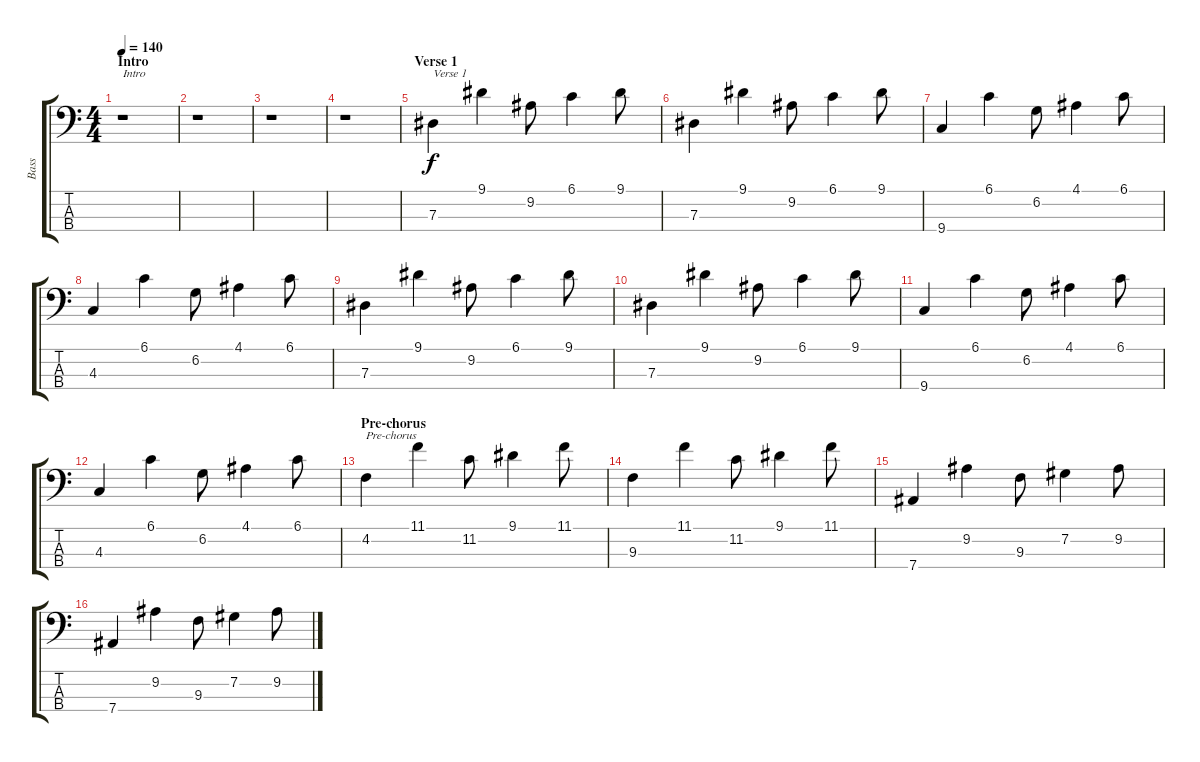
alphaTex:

\track ("Bass" "Bass") {instrument electricbassfinger}
\staff {score tabs}
\tuning (Gb2 Db2 Ab1 Eb1) {hide}
\ts (4 4)
\section ("" "Intro")
\tempo 140
\clef f4
\ks c
r.1{txt "Intro" dy f instrument electricbassfinger} |
r.1 |
r.1 |
r.1 |
\section ("" "Verse 1")
7.3.4{txt "Verse 1"} 9.1.4 9.2.8 6.1.4 9.1.8 |
7.3.4 9.1.4 9.2.8 6.1.4 9.1.8 |
9.4.4 6.1.4 6.2.8 4.1.4 6.1.8 |
4.3.4 6.1.4 6.2.8 4.1.4 6.1.8 |
7.3.4 9.1.4 9.2.8 6.1.4 9.1.8 |
7.3.4 9.1.4 9.2.8 6.1.4 9.1.8 |
9.4.4 6.1.4 6.2.8 4.1.4 6.1.8 |
4.3.4 6.1.4 6.2.8 4.1.4 6.1.8 |
\section ("" "Pre-chorus")
4.2.4{txt "Pre-chorus"} 11.1.4 11.2.8 9.1.4 11.1.8 |
9.3.4 11.1.4 11.2.8 9.1.4 11.1.8 |
7.4.4 9.2.4 9.3.8 7.2.4 9.2.8 |
7.4.4 9.2.4 9.3.8 7.2.4 9.2.8
